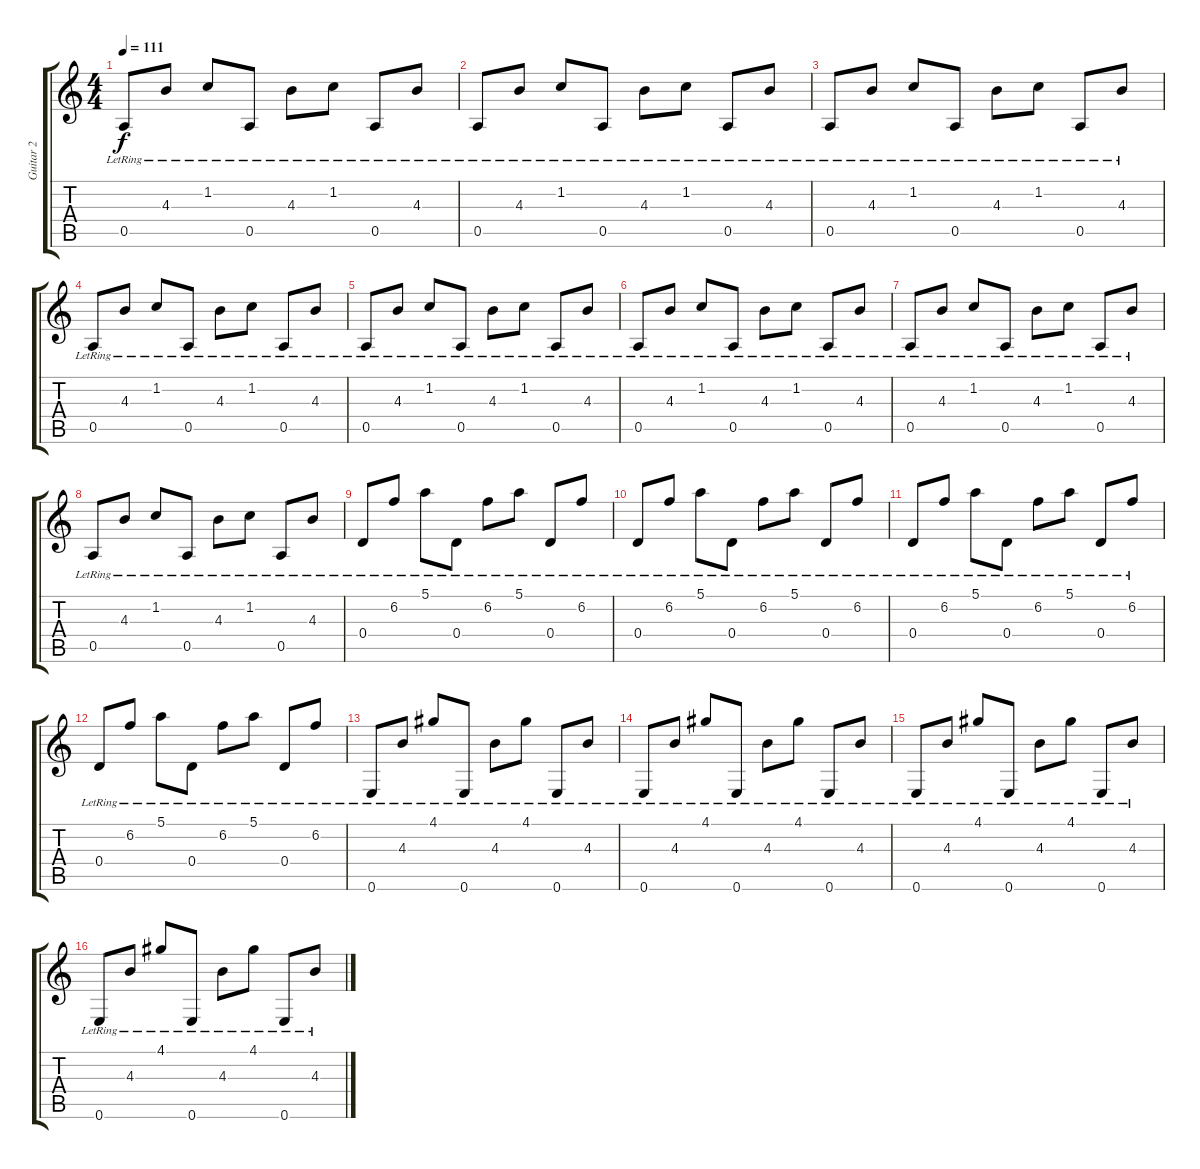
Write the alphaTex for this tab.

\track ("Guitar 2" "Guitar 2") {instrument acousticguitarnylon}
\staff {score tabs}
\tuning (E4 B3 G3 D3 A2 E2) {hide}
\ts (4 4)
\tempo 111
\clef g2
\ks c
0.5{lr}.8{dy f} 4.3{lr}.8 1.2{lr}.8 0.5{lr}.8 4.3{lr}.8 1.2{lr}.8 0.5{lr}.8 4.3{lr}.8 |
0.5{lr}.8 4.3{lr}.8 1.2{lr}.8 0.5{lr}.8 4.3{lr}.8 1.2{lr}.8 0.5{lr}.8 4.3{lr}.8 |
0.5{lr}.8 4.3{lr}.8 1.2{lr}.8 0.5{lr}.8 4.3{lr}.8 1.2{lr}.8 0.5{lr}.8 4.3{lr}.8 |
0.5{lr}.8 4.3{lr}.8 1.2{lr}.8 0.5{lr}.8 4.3{lr}.8 1.2{lr}.8 0.5{lr}.8 4.3{lr}.8 |
0.5{lr}.8 4.3{lr}.8 1.2{lr}.8 0.5{lr}.8 4.3{lr}.8 1.2{lr}.8 0.5{lr}.8 4.3{lr}.8 |
0.5{lr}.8 4.3{lr}.8 1.2{lr}.8 0.5{lr}.8 4.3{lr}.8 1.2{lr}.8 0.5{lr}.8 4.3{lr}.8 |
0.5{lr}.8 4.3{lr}.8 1.2{lr}.8 0.5{lr}.8 4.3{lr}.8 1.2{lr}.8 0.5{lr}.8 4.3{lr}.8 |
0.5{lr}.8 4.3{lr}.8 1.2{lr}.8 0.5{lr}.8 4.3{lr}.8 1.2{lr}.8 0.5{lr}.8 4.3{lr}.8 |
0.4{lr}.8 6.2{lr}.8 5.1{lr}.8 0.4{lr}.8 6.2{lr}.8 5.1{lr}.8 0.4{lr}.8 6.2{lr}.8 |
0.4{lr}.8 6.2{lr}.8 5.1{lr}.8 0.4{lr}.8 6.2{lr}.8 5.1{lr}.8 0.4{lr}.8 6.2{lr}.8 |
0.4{lr}.8 6.2{lr}.8 5.1{lr}.8 0.4{lr}.8 6.2{lr}.8 5.1{lr}.8 0.4{lr}.8 6.2{lr}.8 |
0.4{lr}.8 6.2{lr}.8 5.1{lr}.8 0.4{lr}.8 6.2{lr}.8 5.1{lr}.8 0.4{lr}.8 6.2{lr}.8 |
0.6{lr}.8 4.3{lr}.8 4.1{lr}.8 0.6{lr}.8 4.3{lr}.8 4.1{lr}.8 0.6{lr}.8 4.3{lr}.8 |
0.6{lr}.8 4.3{lr}.8 4.1{lr}.8 0.6{lr}.8 4.3{lr}.8 4.1{lr}.8 0.6{lr}.8 4.3{lr}.8 |
0.6{lr}.8 4.3{lr}.8 4.1{lr}.8 0.6{lr}.8 4.3{lr}.8 4.1{lr}.8 0.6{lr}.8 4.3{lr}.8 |
0.6{lr}.8 4.3{lr}.8 4.1{lr}.8 0.6{lr}.8 4.3{lr}.8 4.1{lr}.8 0.6{lr}.8 4.3{lr}.8
